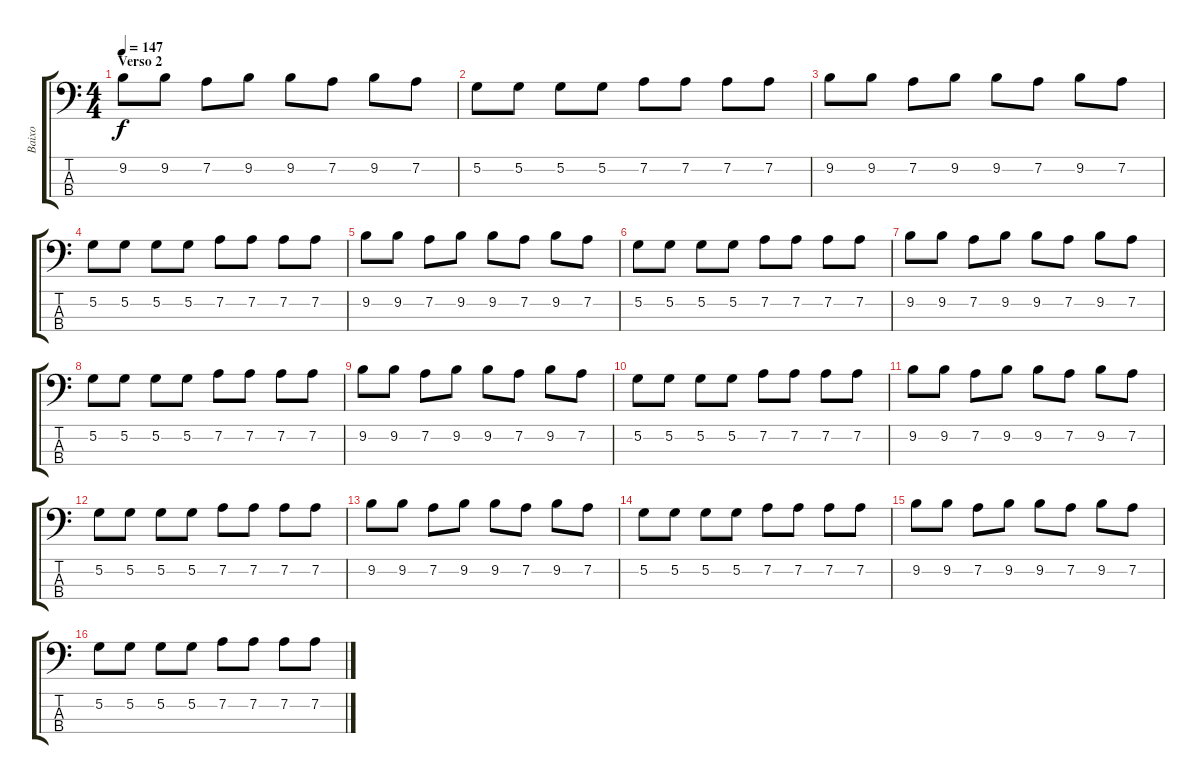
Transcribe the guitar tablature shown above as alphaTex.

\track ("Baixo" "Baixo") {instrument electricbassfinger}
\staff {score tabs}
\tuning (G2 D2 A1 E1) {hide}
\ts (4 4)
\section ("" "Verso 2")
\tempo 147
\clef f4
\ks c
9.2.8{dy f} 9.2.8 7.2.8 9.2.8 9.2.8 7.2.8 9.2.8 7.2.8 |
5.2.8 5.2.8 5.2.8 5.2.8 7.2.8 7.2.8 7.2.8 7.2.8 |
9.2.8 9.2.8 7.2.8 9.2.8 9.2.8 7.2.8 9.2.8 7.2.8 |
5.2.8 5.2.8 5.2.8 5.2.8 7.2.8 7.2.8 7.2.8 7.2.8 |
9.2.8 9.2.8 7.2.8 9.2.8 9.2.8 7.2.8 9.2.8 7.2.8 |
5.2.8 5.2.8 5.2.8 5.2.8 7.2.8 7.2.8 7.2.8 7.2.8 |
9.2.8 9.2.8 7.2.8 9.2.8 9.2.8 7.2.8 9.2.8 7.2.8 |
5.2.8 5.2.8 5.2.8 5.2.8 7.2.8 7.2.8 7.2.8 7.2.8 |
9.2.8 9.2.8 7.2.8 9.2.8 9.2.8 7.2.8 9.2.8 7.2.8 |
5.2.8 5.2.8 5.2.8 5.2.8 7.2.8 7.2.8 7.2.8 7.2.8 |
9.2.8 9.2.8 7.2.8 9.2.8 9.2.8 7.2.8 9.2.8 7.2.8 |
5.2.8 5.2.8 5.2.8 5.2.8 7.2.8 7.2.8 7.2.8 7.2.8 |
9.2.8 9.2.8 7.2.8 9.2.8 9.2.8 7.2.8 9.2.8 7.2.8 |
5.2.8 5.2.8 5.2.8 5.2.8 7.2.8 7.2.8 7.2.8 7.2.8 |
9.2.8 9.2.8 7.2.8 9.2.8 9.2.8 7.2.8 9.2.8 7.2.8 |
5.2.8 5.2.8 5.2.8 5.2.8 7.2.8 7.2.8 7.2.8 7.2.8
